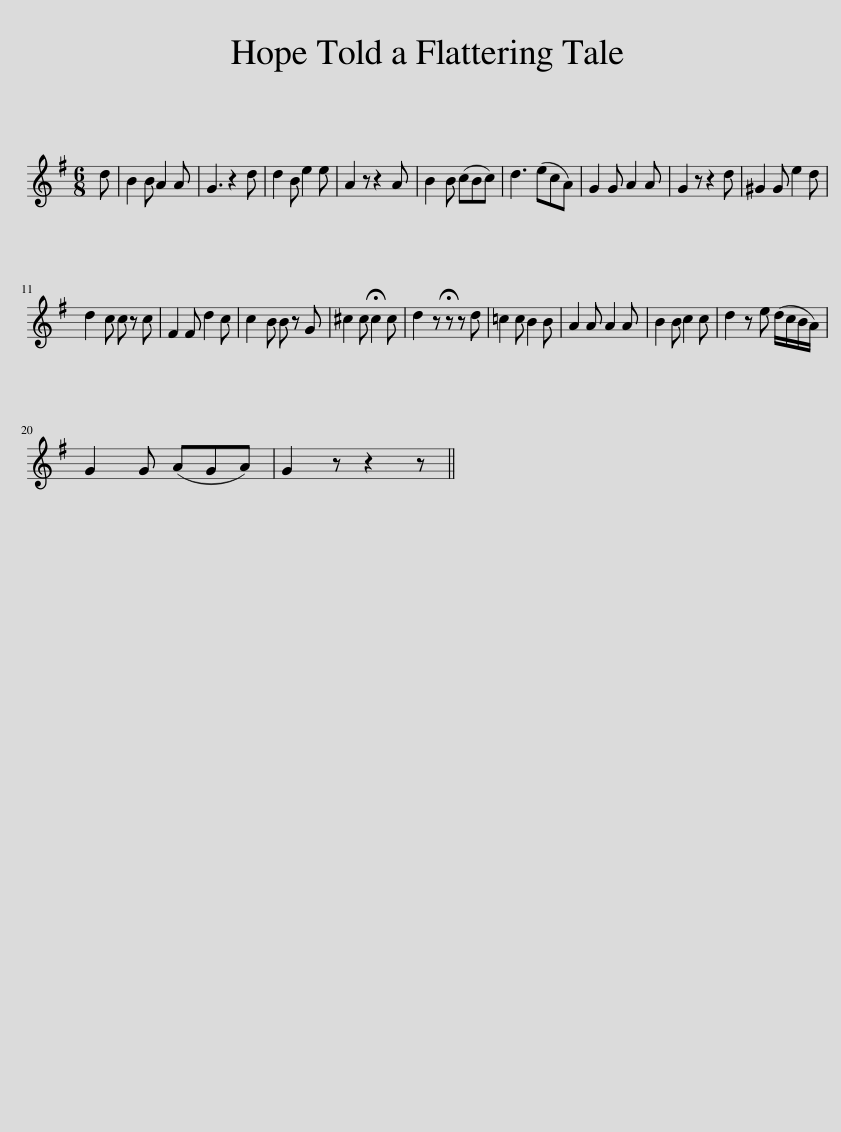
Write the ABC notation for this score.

X:1
L:1/8
M:6/8
I:linebreak $
K:G
V:1 treble
V:1
 d | B2 B A2 A | G3 z2 d | d2 B e2 e | A2 z z2 A | %5
 B2 B (cBc) | d3 (ecA) | G2 G A2 A | G2 z z2 d | ^G2 G e2 d |$ %10
 d2 c c z c | F2 F d2 c | c2 B B z G | ^c2 c !fermata!c2 c | d2 z !fermata!z z d | %15
 =c2 c B2 B | A2 A A2 A | B2 B c2 c | d2 z e (d/c/B/A/) |$ G2 G (AGA) | %20
 G2 z z2 z || %21
